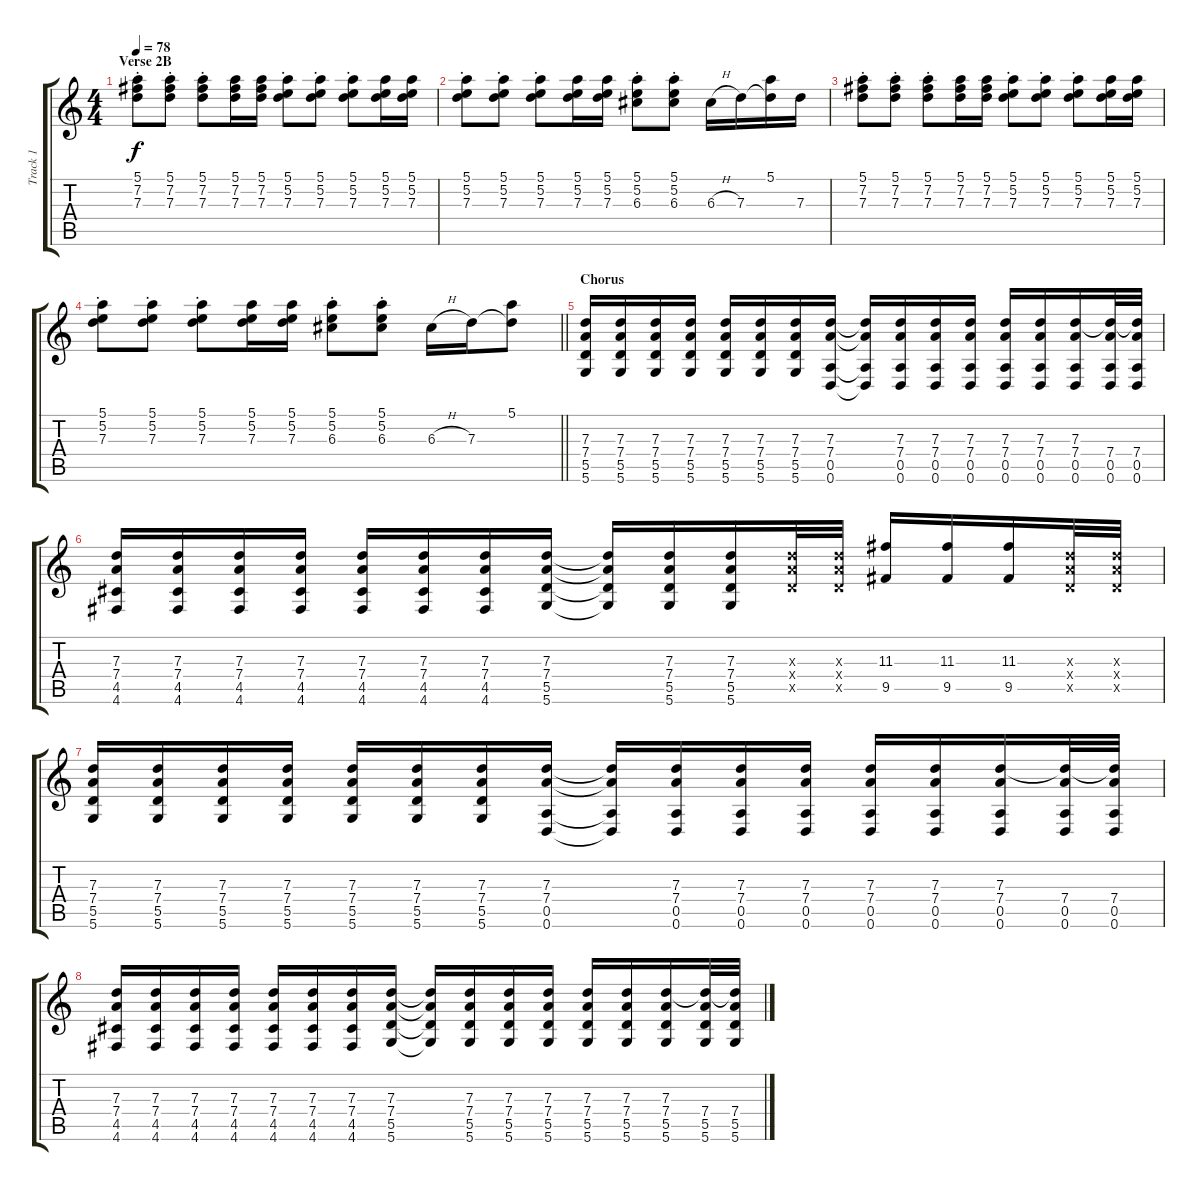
\track ("Track 1" "Track 1") {instrument acousticguitarsteel}
\staff {score tabs}
\tuning (E4 B3 G3 D3 A2 D2) {hide}
\ts (4 4)
\section ("" "Verse 2B")
\tempo 78
\clef g2
\ks c
(5.1{st} 7.2{st} 7.3{st}).8{dy f} (5.1{st} 7.2{st} 7.3{st}).8 (5.1{st} 7.2{st} 7.3{st}).8 (5.1 7.2 7.3).16 (5.1 7.2 7.3).16 (5.1{st} 5.2{st} 7.3{st}).8 (5.1{st} 5.2{st} 7.3{st}).8 (5.1{st} 5.2{st} 7.3{st}).8 (5.1 5.2 7.3).16 (5.1 5.2 7.3).16 |
(5.1{st} 5.2{st} 7.3{st}).8 (5.1{st} 5.2{st} 7.3{st}).8 (5.1{st} 5.2{st} 7.3{st}).8 (5.1 5.2 7.3).16 (5.1 5.2 7.3).16 (5.1{st} 5.2{st} 6.3{st}).8 (5.1{st} 5.2{st} 6.3{st}).8 6.3{h}.16 7.3.16 (5.1 7.3{t}).16 7.3.16 |
(5.1{st} 7.2{st} 7.3{st}).8 (5.1{st} 7.2{st} 7.3{st}).8 (5.1{st} 7.2{st} 7.3{st}).8 (5.1 7.2 7.3).16 (5.1 7.2 7.3).16 (5.1{st} 5.2{st} 7.3{st}).8 (5.1{st} 5.2{st} 7.3{st}).8 (5.1{st} 5.2{st} 7.3{st}).8 (5.1 5.2 7.3).16 (5.1 5.2 7.3).16 |
\barLineRight lightlight
(5.1{st} 5.2{st} 7.3{st}).8 (5.1{st} 5.2{st} 7.3{st}).8 (5.1{st} 5.2{st} 7.3{st}).8 (5.1 5.2 7.3).16 (5.1 5.2 7.3).16 (5.1{st} 5.2{st} 6.3{st}).8 (5.1{st} 5.2{st} 6.3{st}).8 6.3{h}.16 7.3.16 (5.1 7.3{t}).8 |
\section ("" "Chorus")
(7.3 7.4 5.5 5.6).16 (7.3 7.4 5.5 5.6).16 (7.3 7.4 5.5 5.6).16 (7.3 7.4 5.5 5.6).16 (7.3 7.4 5.5 5.6).16 (7.3 7.4 5.5 5.6).16 (7.3 7.4 5.5 5.6).16 (7.3 7.4 0.5 0.6).16 (7.3{t} 7.4{t} 0.5{t} 0.6{t}).16 (7.3 7.4 0.5 0.6).16 (7.3 7.4 0.5 0.6).16 (7.3 7.4 0.5 0.6).16 (7.3 7.4 0.5 0.6).16 (7.3 7.4 0.5 0.6).16 (7.3 7.4 0.5 0.6).16 (7.3{t} 7.4 0.5 0.6).32 (7.3{t} 7.4 0.5 0.6).32 |
(7.3 7.4 4.5 4.6).16 (7.3 7.4 4.5 4.6).16 (7.3 7.4 4.5 4.6).16 (7.3 7.4 4.5 4.6).16 (7.3 7.4 4.5 4.6).16 (7.3 7.4 4.5 4.6).16 (7.3 7.4 4.5 4.6).16 (7.3 7.4 5.5 5.6).16 (7.3{t} 7.4{t} 5.5{t} 5.6{t}).16 (7.3 7.4 5.5 5.6).16 (7.3 7.4 5.5 5.6).16 (7.3{x} 7.4{x} 5.5{x}).32 (7.3{x} 7.4{x} 5.5{x}).32 (11.3 9.5).16 (11.3 9.5).16 (11.3 9.5).16 (7.3{x} 7.4{x} 5.5{x}).32 (7.3{x} 7.4{x} 5.5{x}).32 |
(7.3 7.4 5.5 5.6).16 (7.3 7.4 5.5 5.6).16 (7.3 7.4 5.5 5.6).16 (7.3 7.4 5.5 5.6).16 (7.3 7.4 5.5 5.6).16 (7.3 7.4 5.5 5.6).16 (7.3 7.4 5.5 5.6).16 (7.3 7.4 0.5 0.6).16 (7.3{t} 7.4{t} 0.5{t} 0.6{t}).16 (7.3 7.4 0.5 0.6).16 (7.3 7.4 0.5 0.6).16 (7.3 7.4 0.5 0.6).16 (7.3 7.4 0.5 0.6).16 (7.3 7.4 0.5 0.6).16 (7.3 7.4 0.5 0.6).16 (7.3{t} 7.4 0.5 0.6).32 (7.3{t} 7.4 0.5 0.6).32 |
(7.3 7.4 4.5 4.6).16 (7.3 7.4 4.5 4.6).16 (7.3 7.4 4.5 4.6).16 (7.3 7.4 4.5 4.6).16 (7.3 7.4 4.5 4.6).16 (7.3 7.4 4.5 4.6).16 (7.3 7.4 4.5 4.6).16 (7.3 7.4 5.5 5.6).16 (7.3{t} 7.4{t} 5.5{t} 5.6{t}).16 (7.3 7.4 5.5 5.6).16 (7.3 7.4 5.5 5.6).16 (7.3 7.4 5.5 5.6).16 (7.3 7.4 5.5 5.6).16 (7.3 7.4 5.5 5.6).16 (7.3 7.4 5.5 5.6).16 (7.3{t} 7.4 5.5 5.6).32 (7.3{t} 7.4 5.5 5.6).32
